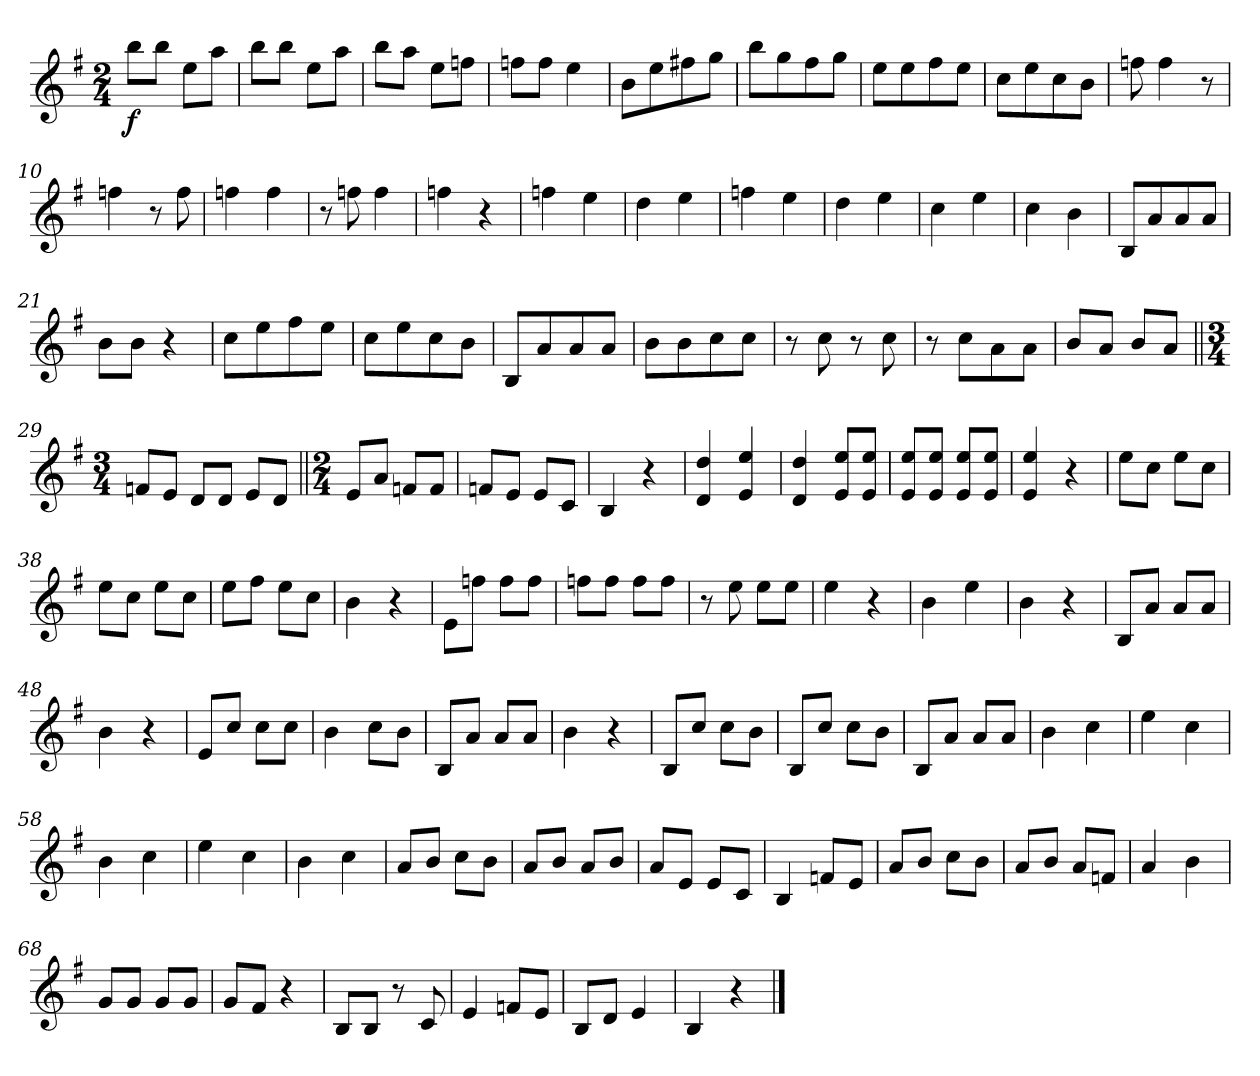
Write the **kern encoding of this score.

**kern	**dynam
*part1	*part1
*staff1	*staff1
*clefG2	*
*k[f#]	*
*G:	*
*M2/4	*
=1	=1
8bbL	f
8bbJ	.
8eeL	.
8aaJ	.
=2	=2
8bbL	.
8bbJ	.
8eeL	.
8aaJ	.
=3	=3
8bbL	.
8aaJ	.
8eeL	.
8ffnJ	.
=4	=4
8ffnL	.
8ffJ	.
4ee	.
=5	=5
8bL	.
8ee	.
8ff#X	.
8ggJ	.
=6	=6
8bbL	.
8gg	.
8ff#	.
8ggJ	.
=7	=7
8eeL	.
8ee	.
8ff#	.
8eeJ	.
=8	=8
8ccL	.
8ee	.
8cc	.
8bJ	.
=9	=9
8ffn	.
4ff	.
8r	.
=10	=10
4ffn	.
8r	.
8ff	.
=11	=11
4ffn	.
4ff	.
=12	=12
8r	.
8ffn	.
4ff	.
=13	=13
4ffn	.
4r	.
=14	=14
4ffn	.
4ee	.
=15	=15
4dd	.
4ee	.
=16	=16
4ffn	.
4ee	.
=17	=17
4dd	.
4ee	.
=18	=18
4cc	.
4ee	.
=19	=19
4cc	.
4b	.
=20	=20
8BL	.
8a	.
8a	.
8aJ	.
=21	=21
8bL	.
8bJ	.
4r	.
=22	=22
8ccL	.
8ee	.
8ff#	.
8eeJ	.
=23	=23
8ccL	.
8ee	.
8cc	.
8bJ	.
=24	=24
8BL	.
8a	.
8a	.
8aJ	.
=25	=25
8bL	.
8b	.
8cc	.
8ccJ	.
=26	=26
8r	.
8cc	.
8r	.
8cc	.
=27	=27
8r	.
8ccL	.
8a	.
8aJ	.
=28	=28
8bL	.
8aJ	.
8bL	.
8aJ	.
=29||	=29||
*M3/4	*
8fnL	.
8eJ	.
8dL	.
8dJ	.
8eL	.
8dJ	.
=30||	=30||
*M2/4	*
8eL	.
8aJ	.
8fnL	.
8fJ	.
=31	=31
8fnL	.
8eJ	.
8eL	.
8cJ	.
=32	=32
4B	.
4r	.
=33	=33
4d 4dd	.
4e 4ee	.
=34	=34
4d 4dd	.
8e 8eeL	.
8e 8eeJ	.
=35	=35
8e 8eeL	.
8e 8eeJ	.
8e 8eeL	.
8e 8eeJ	.
=36	=36
4e 4ee	.
4r	.
=37	=37
8eeL	.
8ccJ	.
8eeL	.
8ccJ	.
=38	=38
8eeL	.
8ccJ	.
8eeL	.
8ccJ	.
=39	=39
8eeL	.
8ff#J	.
8eeL	.
8ccJ	.
=40	=40
4b	.
4r	.
=41	=41
8eL	.
8ffnJ	.
8ffL	.
8ffJ	.
=42	=42
8ffnL	.
8ffJ	.
8ffL	.
8ffJ	.
=43	=43
8r	.
8ee	.
8eeL	.
8eeJ	.
=44	=44
4ee	.
4r	.
=45	=45
4b	.
4ee	.
=46	=46
4b	.
4r	.
=47	=47
8BL	.
8aJ	.
8aL	.
8aJ	.
=48	=48
4b	.
4r	.
=49	=49
8eL	.
8ccJ	.
8ccL	.
8ccJ	.
=50	=50
4b	.
8ccL	.
8bJ	.
=51	=51
8BL	.
8aJ	.
8aL	.
8aJ	.
=52	=52
4b	.
4r	.
=53	=53
8BL	.
8ccJ	.
8ccL	.
8bJ	.
=54	=54
8BL	.
8ccJ	.
8ccL	.
8bJ	.
=55	=55
8BL	.
8aJ	.
8aL	.
8aJ	.
=56	=56
4b	.
4cc	.
=57	=57
4ee	.
4cc	.
=58	=58
4b	.
4cc	.
=59	=59
4ee	.
4cc	.
=60	=60
4b	.
4cc	.
=61	=61
8aL	.
8bJ	.
8ccL	.
8bJ	.
=62	=62
8aL	.
8bJ	.
8aL	.
8bJ	.
=63	=63
8aL	.
8eJ	.
8eL	.
8cJ	.
=64	=64
4B	.
8fnL	.
8eJ	.
=65	=65
8aL	.
8bJ	.
8ccL	.
8bJ	.
=66	=66
8aL	.
8bJ	.
8aL	.
8fnJ	.
=67	=67
4a	.
4b	.
=68	=68
8gL	.
8gJ	.
8gL	.
8gJ	.
=69	=69
8gL	.
8f#J	.
4r	.
=70	=70
8BL	.
8BJ	.
8r	.
8c	.
=71	=71
4e	.
8fnL	.
8eJ	.
=72	=72
8BL	.
8dJ	.
4e	.
=73	=73
4B	.
4r	.
==	==
*-	*-
